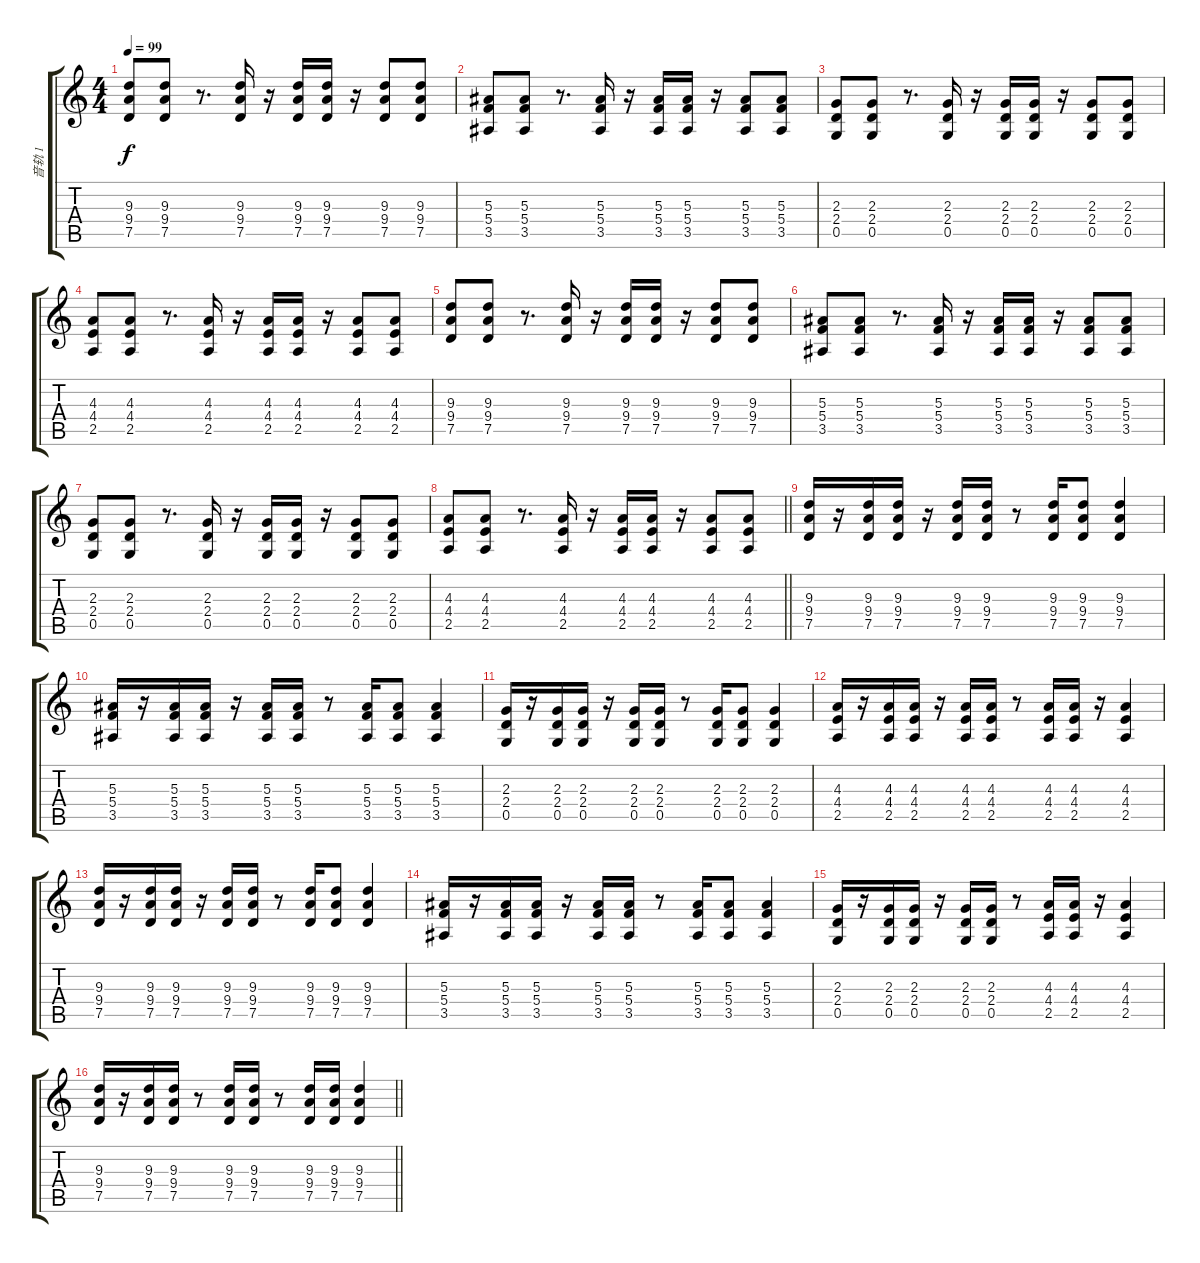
\track ("音轨 1" "音轨 1") {instrument overdrivenguitar}
\staff {score tabs}
\tuning (D4 A3 F3 C3 G2 C2) {hide}
\ts (4 4)
\tempo 99
\clef g2
\ks c
(9.3 9.4 7.5).8{dy f} (9.3 9.4 7.5).8 r.8{d} (9.3 9.4 7.5).16 r.16 (9.3 9.4 7.5).16 (9.3 9.4 7.5).16 r.16 (9.3 9.4 7.5).8 (9.3 9.4 7.5).8 |
(5.3 5.4 3.5).8 (5.3 5.4 3.5).8 r.8{d} (5.3 5.4 3.5).16 r.16 (5.3 5.4 3.5).16 (5.3 5.4 3.5).16 r.16 (5.3 5.4 3.5).8 (5.3 5.4 3.5).8 |
(2.3 2.4 0.5).8 (2.3 2.4 0.5).8 r.8{d} (2.3 2.4 0.5).16 r.16 (2.3 2.4 0.5).16 (2.3 2.4 0.5).16 r.16 (2.3 2.4 0.5).8 (2.3 2.4 0.5).8 |
(4.3 4.4 2.5).8 (4.3 4.4 2.5).8 r.8{d} (4.3 4.4 2.5).16 r.16 (4.3 4.4 2.5).16 (4.3 4.4 2.5).16 r.16 (4.3 4.4 2.5).8 (4.3 4.4 2.5).8 |
(9.3 9.4 7.5).8 (9.3 9.4 7.5).8 r.8{d} (9.3 9.4 7.5).16 r.16 (9.3 9.4 7.5).16 (9.3 9.4 7.5).16 r.16 (9.3 9.4 7.5).8 (9.3 9.4 7.5).8 |
(5.3 5.4 3.5).8 (5.3 5.4 3.5).8 r.8{d} (5.3 5.4 3.5).16 r.16 (5.3 5.4 3.5).16 (5.3 5.4 3.5).16 r.16 (5.3 5.4 3.5).8 (5.3 5.4 3.5).8 |
(2.3 2.4 0.5).8 (2.3 2.4 0.5).8 r.8{d} (2.3 2.4 0.5).16 r.16 (2.3 2.4 0.5).16 (2.3 2.4 0.5).16 r.16 (2.3 2.4 0.5).8 (2.3 2.4 0.5).8 |
\barLineRight lightlight
(4.3 4.4 2.5).8 (4.3 4.4 2.5).8 r.8{d} (4.3 4.4 2.5).16 r.16 (4.3 4.4 2.5).16 (4.3 4.4 2.5).16 r.16 (4.3 4.4 2.5).8 (4.3 4.4 2.5).8 |
(9.3 9.4 7.5).16 r.16 (9.3 9.4 7.5).16 (9.3 9.4 7.5).16 r.16 (9.3 9.4 7.5).16 (9.3 9.4 7.5).16 r.8 (9.3 9.4 7.5).16 (9.3 9.4 7.5).8 (9.3 9.4 7.5).4 |
(5.3 5.4 3.5).16 r.16 (5.3 5.4 3.5).16 (5.3 5.4 3.5).16 r.16 (5.3 5.4 3.5).16 (5.3 5.4 3.5).16 r.8 (5.3 5.4 3.5).16 (5.3 5.4 3.5).8 (5.3 5.4 3.5).4 |
(2.3 2.4 0.5).16 r.16 (2.3 2.4 0.5).16 (2.3 2.4 0.5).16 r.16 (2.3 2.4 0.5).16 (2.3 2.4 0.5).16 r.8 (2.3 2.4 0.5).16 (2.3 2.4 0.5).8 (2.3 2.4 0.5).4 |
(4.3 4.4 2.5).16 r.16 (4.3 4.4 2.5).16 (4.3 4.4 2.5).16 r.16 (4.3 4.4 2.5).16 (4.3 4.4 2.5).16 r.8 (4.3 4.4 2.5).16 (4.3 4.4 2.5).16 r.16 (4.3 4.4 2.5).4 |
(9.3 9.4 7.5).16 r.16 (9.3 9.4 7.5).16 (9.3 9.4 7.5).16 r.16 (9.3 9.4 7.5).16 (9.3 9.4 7.5).16 r.8 (9.3 9.4 7.5).16 (9.3 9.4 7.5).8 (9.3 9.4 7.5).4 |
(5.3 5.4 3.5).16 r.16 (5.3 5.4 3.5).16 (5.3 5.4 3.5).16 r.16 (5.3 5.4 3.5).16 (5.3 5.4 3.5).16 r.8 (5.3 5.4 3.5).16 (5.3 5.4 3.5).8 (5.3 5.4 3.5).4 |
(2.3 2.4 0.5).16 r.16 (2.3 2.4 0.5).16 (2.3 2.4 0.5).16 r.16 (2.3 2.4 0.5).16 (2.3 2.4 0.5).16 r.8 (4.3 4.4 2.5).16 (4.3 4.4 2.5).16 r.16 (4.3 4.4 2.5).4 |
\barLineRight lightlight
(9.3 9.4 7.5).16 r.16 (9.3 9.4 7.5).16 (9.3 9.4 7.5).16 r.8 (9.3 9.4 7.5).16 (9.3 9.4 7.5).16 r.8 (9.3 9.4 7.5).16 (9.3 9.4 7.5).16 (9.3 9.4 7.5).4
